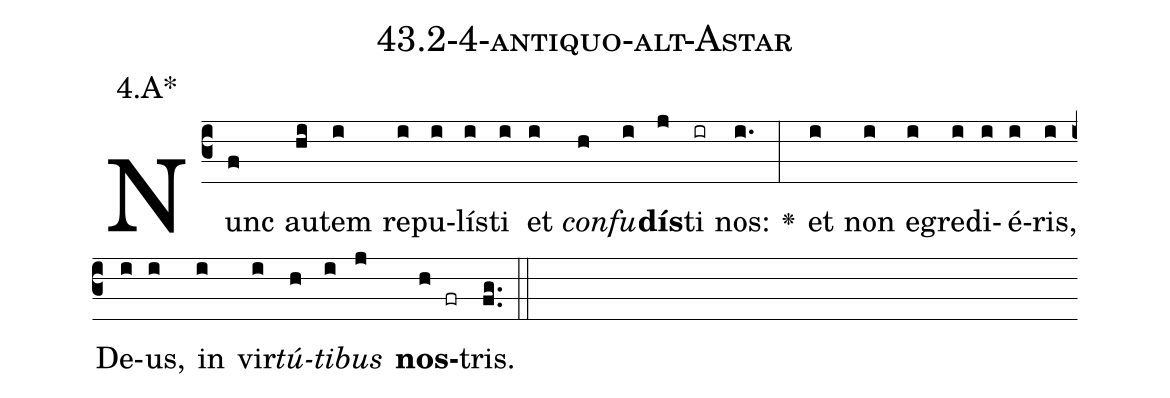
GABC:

name: 43.2-4-antiquo-alt-Astar;
annotation: 4.A*;
%%
(c3)Nunc(f) au(hi)tem(i) re(i)pu(i)lís(i)ti(i) et(i) <i>con</i>(h)<i>fu</i>(i)<b>dís</b>(j)ti(ir) nos:(i.) <v>\greheightstar</v>(:) et(i) non(i) e(i)gre(i)di(i)é(i)ris,(i) De(i)us,(i) in(i) vir(i)<i>tú</i>(h)<i>ti</i>(i)<i>bus</i>(j) <b>nos</b>(h fr)tris.(fg..) (::)


%E(i) u(h) o(i) u(j) a(h) e.(fg..) (::)
